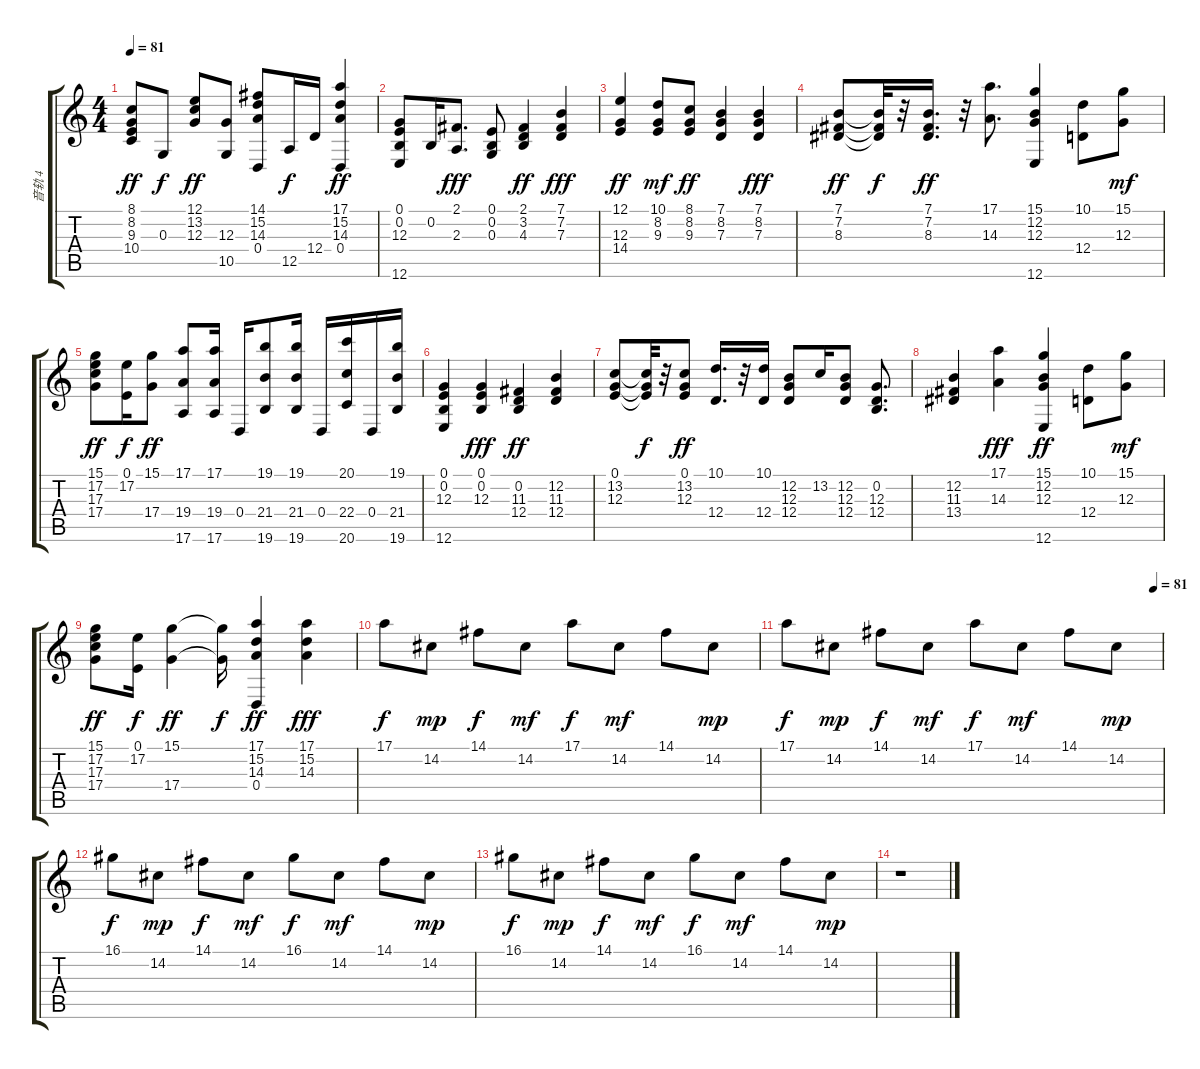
\track ("音轨 4" "音轨 4") {instrument acousticgrandpiano}
\staff {score tabs}
\tuning (E4 B3 G3 D3 A2 E2) {hide}
\ts (4 4)
\tempo 81
\clef g2
\ks c
(8.1 8.2 9.3 10.4).8{dy ff} 0.3.8{dy f} (12.1 13.2 12.3).8{dy ff} (12.3 10.5).8 (14.1 15.2 14.3 0.4).8 12.5.16{dy f} 12.4.16 (17.1 15.2 14.3 0.4).4{dy ff} |
(0.1 0.2 12.3 12.6).8 0.2.16 (2.1 2.3).8{d dy fff} (0.1 0.2 0.3).8 (2.1 3.2 4.3).4{dy ff} (7.1 7.2 7.3).4{dy fff} |
(12.1 12.3 14.4).4{dy ff} (10.1 8.2 9.3).8{dy mf} (8.1 8.2 9.3).8{dy ff} (7.1 8.2 7.3).4 (7.1 8.2 7.3).4{dy fff} |
(7.1 7.2 8.3).8{dy ff} (7.1{t} 7.2{t} 8.3{t}).32{dy f} r.32 (7.1 7.2 8.3).16{d dy ff} r.32 (17.1 14.3).8{d} (15.1 12.2 12.3 12.6).4 (10.1 12.4).8 (15.1 12.3).8{dy mf} |
(15.1 17.2 17.3 17.4).8{dy ff} (0.1 17.2).16{dy f} (15.1 17.4).8{dy ff} (17.1 19.4 17.6).8 (17.1 19.4 17.6).16 0.4.16 (19.1 21.4 19.6).8 (19.1 21.4 19.6).16 0.4.16 (20.1 22.4 20.6).16 0.4.16 (19.1 21.4 19.6).16 |
(0.1 0.2 12.3 12.6).4 (0.1 0.2 12.3).4{dy fff} (0.2 11.3 12.4).4{dy ff} (12.2 11.3 12.4).4 |
(0.1 13.2 12.3).8 (0.1{t} 13.2{t} 12.3{t}).32{dy f} r.32 (0.1 13.2 12.3).8{dy ff} (10.1 12.4).16{d} r.32 (10.1 12.4).16 (12.2 12.3 12.4).8 13.2.16 (12.2 12.3 12.4).8 (0.2 12.3 12.4).8{d} |
(12.2 11.3 13.4).4 (17.1 14.3).4{dy fff} (15.1 12.2 12.3 12.6).4{dy ff} (10.1 12.4).8 (15.1 12.3).8{dy mf} |
(15.1 17.2 17.3 17.4).8{dy ff} (0.1 17.2).16{dy f} (15.1 17.4).4{dy ff} (15.1{t} 17.4{t}).16{dy f} (17.1 15.2 14.3 0.4).4{dy ff} (17.1 15.2 14.3).4{dy fff} |
17.1.8{dy f} 14.2.8{dy mp} 14.1.8{dy f} 14.2.8{dy mf} 17.1.8{dy f} 14.2.8{dy mf} 14.1.8 14.2.8{dy mp} |
\tempo (81 0.9791666666666666)
17.1.8{dy f} 14.2.8{dy mp} 14.1.8{dy f} 14.2.8{dy mf} 17.1.8{dy f} 14.2.8{dy mf} 14.1.8 14.2.8{dy mp} |
16.1.8{dy f} 14.2.8{dy mp} 14.1.8{dy f} 14.2.8{dy mf} 16.1.8{dy f} 14.2.8{dy mf} 14.1.8 14.2.8{dy mp} |
16.1.8{dy f} 14.2.8{dy mp} 14.1.8{dy f} 14.2.8{dy mf} 16.1.8{dy f} 14.2.8{dy mf} 14.1.8 14.2.8{dy mp} |
r.1
